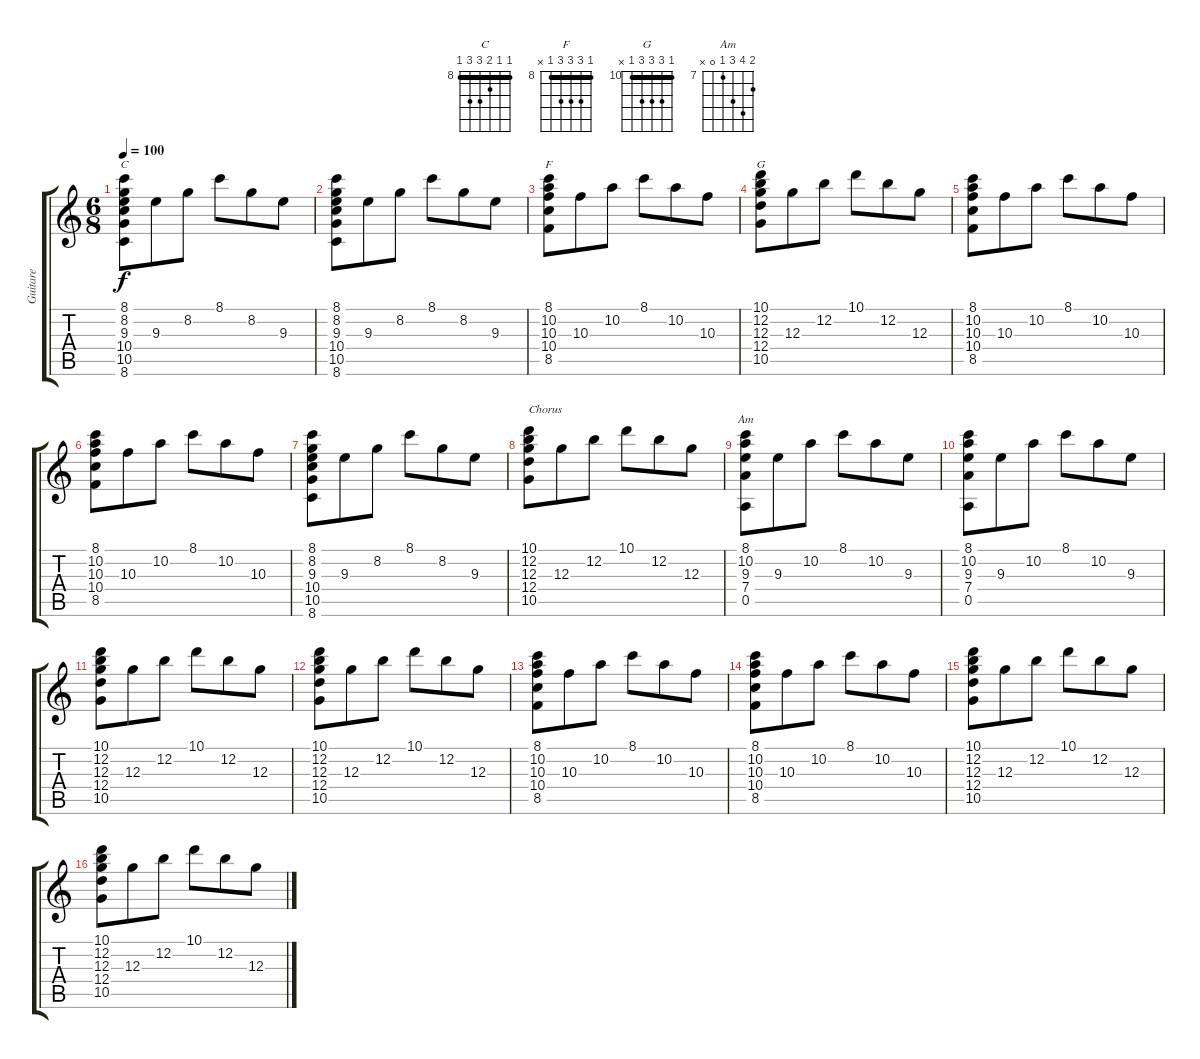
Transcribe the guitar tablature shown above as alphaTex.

\track ("Guitare" "Guitare") {instrument acousticguitarsteel}
\staff {score tabs}
\tuning (E4 B3 G3 D3 A2 E2) {hide}
\chord ("C" 8 8 9 10 10 8) {firstfret 8 barre 8}
\chord ("F" 8 10 10 10 8 x) {firstfret 8 barre 8}
\chord ("G" 10 12 12 12 10 x) {firstfret 10 barre 10}
\chord ("Am" 8 10 9 7 0 x) {firstfret 7}
\ts (6 8)
\tempo 100
\clef g2
\ks c
(8.1 8.2 9.3 10.4 10.5 8.6).8{ch "C" dy f} 9.3.8 8.2.8 8.1.8 8.2.8 9.3.8 |
(8.1 8.2 9.3 10.4 10.5 8.6).8 9.3.8 8.2.8 8.1.8 8.2.8 9.3.8 |
(8.1 10.2 10.3 10.4 8.5).8{ch "F"} 10.3.8 10.2.8 8.1.8 10.2.8 10.3.8 |
(10.1 12.2 12.3 12.4 10.5).8{ch "G"} 12.3.8 12.2.8 10.1.8 12.2.8 12.3.8 |
(8.1 10.2 10.3 10.4 8.5).8 10.3.8 10.2.8 8.1.8 10.2.8 10.3.8 |
(8.1 10.2 10.3 10.4 8.5).8 10.3.8 10.2.8 8.1.8 10.2.8 10.3.8 |
(8.1 8.2 9.3 10.4 10.5 8.6).8 9.3.8 8.2.8 8.1.8 8.2.8 9.3.8 |
(10.1 12.2 12.3 12.4 10.5).8{txt "Chorus "} 12.3.8 12.2.8 10.1.8 12.2.8 12.3.8 |
(8.1 10.2 9.3 7.4 0.5).8{ch "Am"} 9.3.8 10.2.8 8.1.8 10.2.8 9.3.8 |
(8.1 10.2 9.3 7.4 0.5).8 9.3.8 10.2.8 8.1.8 10.2.8 9.3.8 |
(10.1 12.2 12.3 12.4 10.5).8 12.3.8 12.2.8 10.1.8 12.2.8 12.3.8 |
(10.1 12.2 12.3 12.4 10.5).8 12.3.8 12.2.8 10.1.8 12.2.8 12.3.8 |
(8.1 10.2 10.3 10.4 8.5).8 10.3.8 10.2.8 8.1.8 10.2.8 10.3.8 |
(8.1 10.2 10.3 10.4 8.5).8 10.3.8 10.2.8 8.1.8 10.2.8 10.3.8 |
(10.1 12.2 12.3 12.4 10.5).8 12.3.8 12.2.8 10.1.8 12.2.8 12.3.8 |
(10.1 12.2 12.3 12.4 10.5).8 12.3.8 12.2.8 10.1.8 12.2.8 12.3.8
